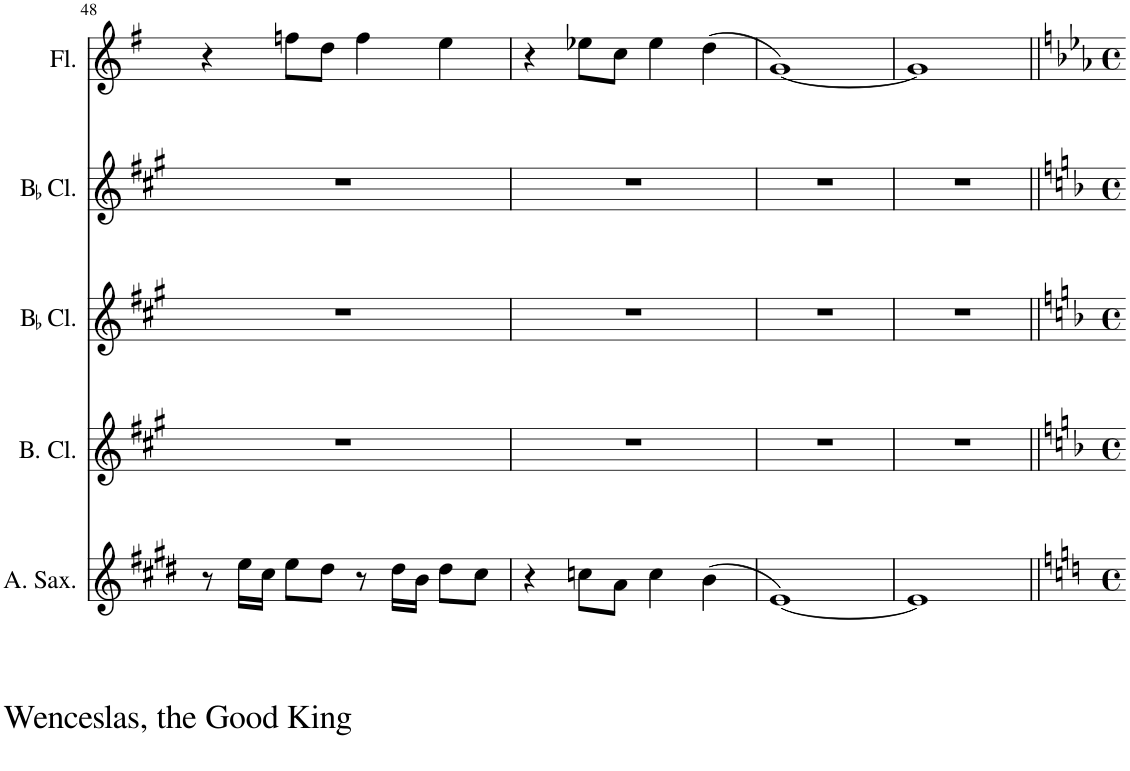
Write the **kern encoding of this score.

**kern	**kern	**kern	**kern	**kern
*part5	*part4	*part3	*part2	*part1
*staff5	*staff4	*staff3	*staff2	*staff1
*I"Alto Saxophone	*I"Bass Clarinet	*I"BaccidentalFlat Clarinet	*I"BaccidentalFlat Clarinet	*I"Flute
*I'A. Sax.	*I'B. Cl.	*I'BaccidentalFlat Cl.	*I'BaccidentalFlat Cl.	*I'Fl.
!!LO:PB:g=z
*clefG2	*clefG2	*clefG2	*clefG2	*clefG2
*Trd5c9	*Trd8c14	*Trd1c2	*Trd1c2	*
*k[f#c#g#d#]	*k[f#c#g#]	*k[f#c#g#]	*k[f#c#g#]	*k[f#]
*M4/4	*M4/4	*M4/4	*M4/4	*M4/4
=48	=48	=48	=48	=48
8r	1r	1r	1r	4r
16ee\LL	.	.	.	.
16cc#\JJ	.	.	.	.
8ee\L	.	.	.	8ffn\L
8dd#\J	.	.	.	8dd\J
8r	.	.	.	4ff\
16dd#\LL	.	.	.	.
16b\JJ	.	.	.	.
8dd#\L	.	.	.	4ee\
8cc#\J	.	.	.	.
=49	=49	=49	=49	=49
4r	1r	1r	1r	4r
8ccn\L	.	.	.	8ee-X\L
8a\J	.	.	.	8cc\J
4cc\	.	.	.	4ee-\
(4b\	.	.	.	(4dd\
=50	=50	=50	=50	=50
[1e)	1r	1r	1r	[1g)
=51	=51	=51	=51	=51
1e]	1r	1r	1r	1g]
=||	=||	=||	=||	=||
*-	*-	*-	*-	*-
